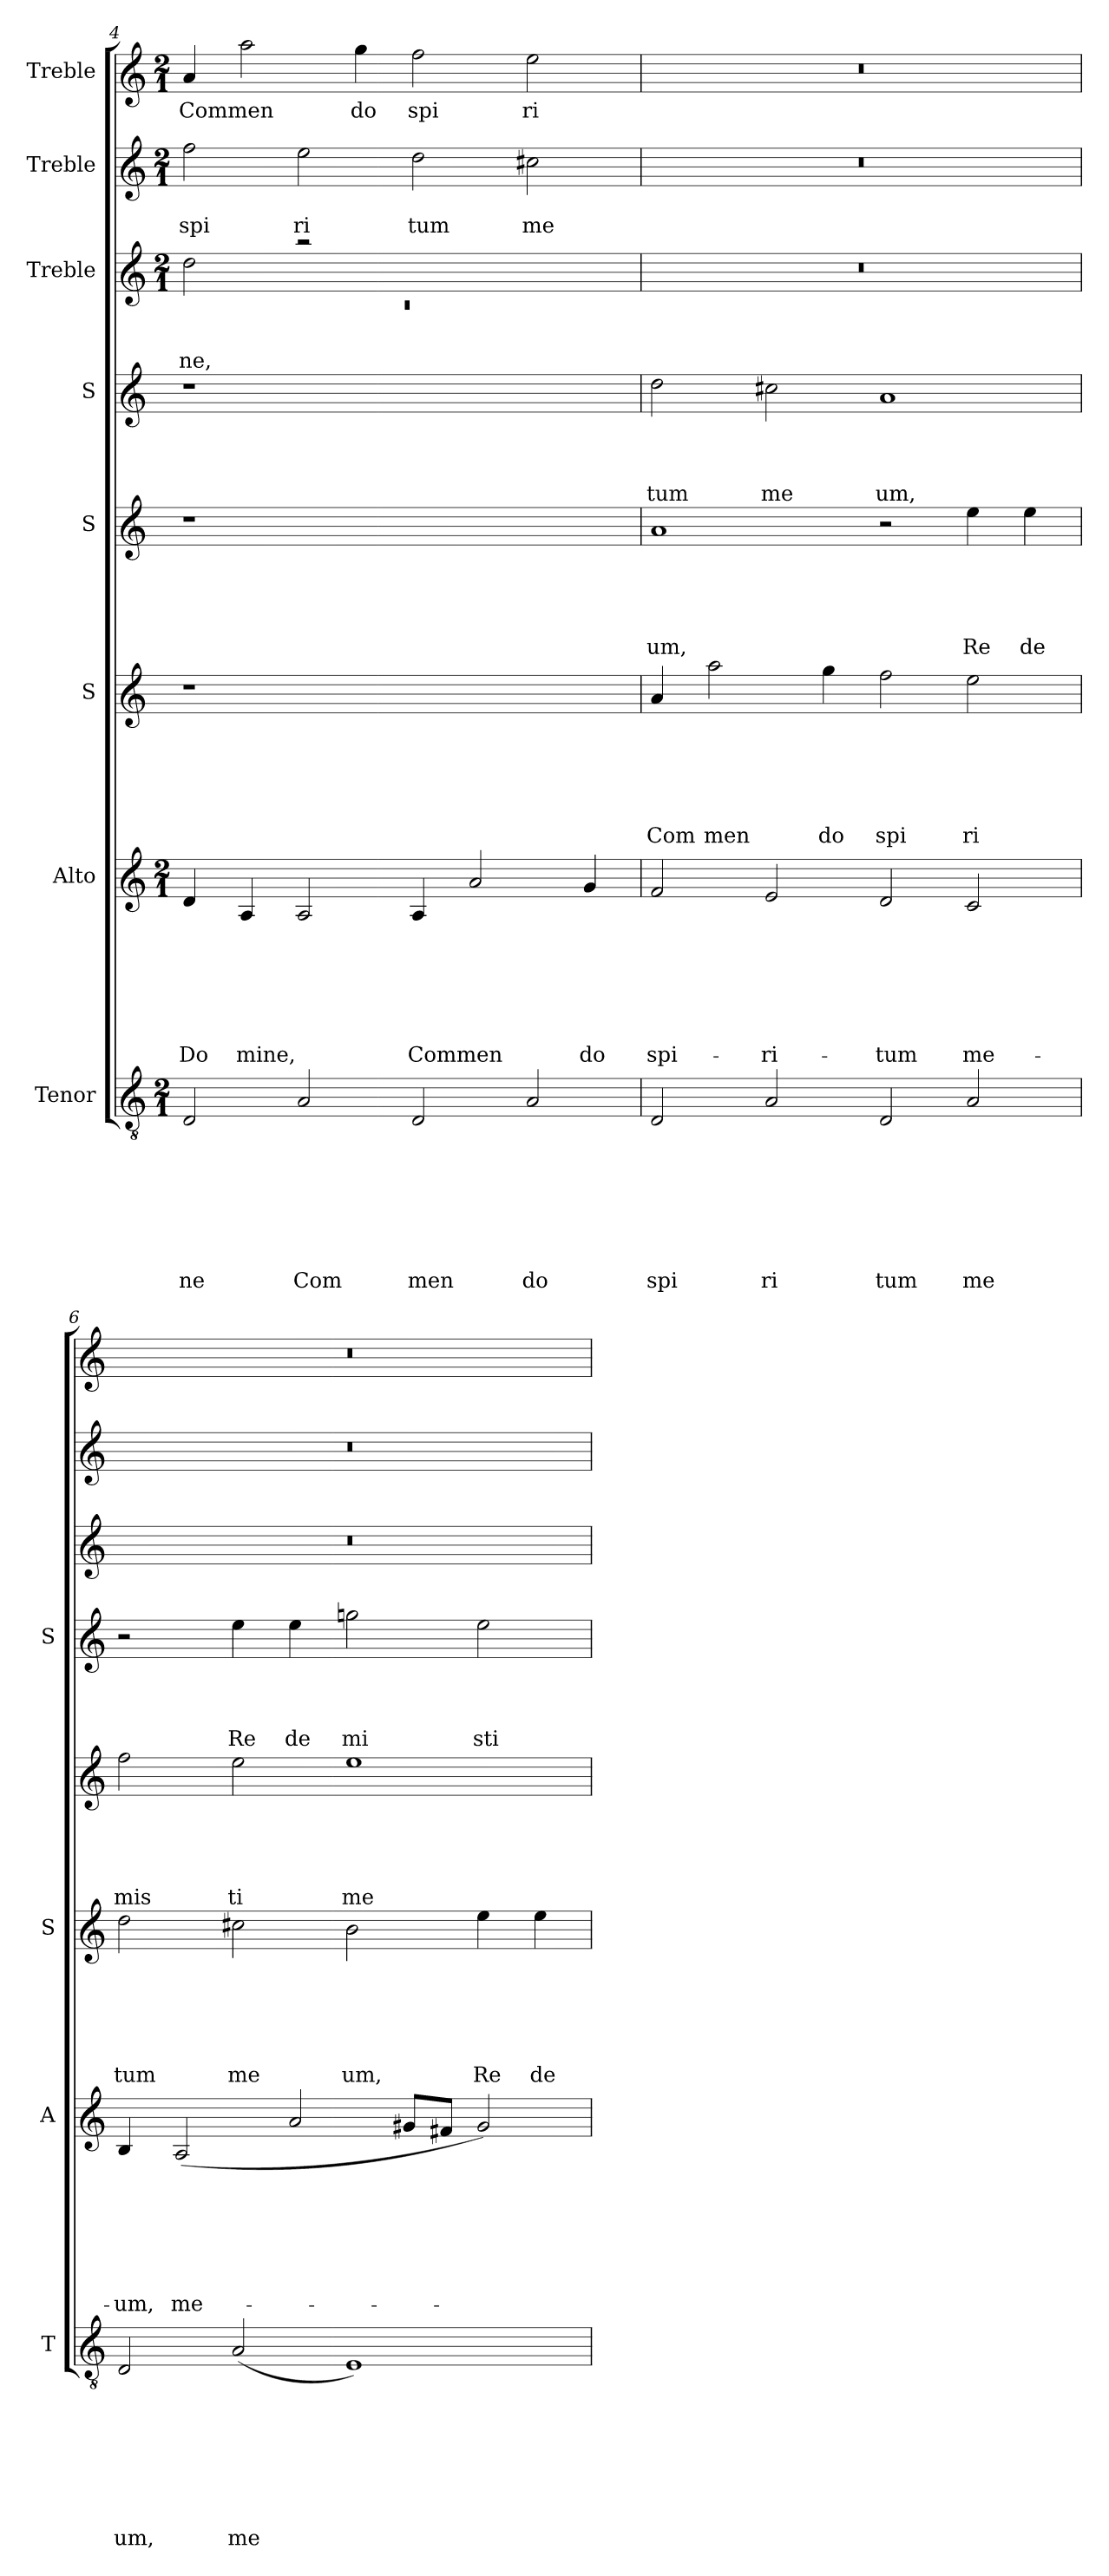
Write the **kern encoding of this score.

**kern	**text	**text	**text	**text	**text	**text	**text	**text	**kern	**text	**text	**text	**text	**text	**text	**text	**kern	**text	**text	**text	**text	**text	**text	**kern	**text	**text	**text	**text	**text	**kern	**text	**text	**text	**text	**kern	**text	**text	**text	**kern	**text	**text	**kern	**text
*part8	*part8	*part8	*part8	*part8	*part8	*part8	*part8	*part8	*part7	*part7	*part7	*part7	*part7	*part7	*part7	*part7	*part6	*part6	*part6	*part6	*part6	*part6	*part6	*part5	*part5	*part5	*part5	*part5	*part5	*part4	*part4	*part4	*part4	*part4	*part3	*part3	*part3	*part3	*part2	*part2	*part2	*part1	*part1
*staff8	*staff8	*staff8	*staff8	*staff8	*staff8	*staff8	*staff8	*staff8	*staff7	*staff7	*staff7	*staff7	*staff7	*staff7	*staff7	*staff7	*staff6	*staff6	*staff6	*staff6	*staff6	*staff6	*staff6	*staff5	*staff5	*staff5	*staff5	*staff5	*staff5	*staff4	*staff4	*staff4	*staff4	*staff4	*staff3	*staff3	*staff3	*staff3	*staff2	*staff2	*staff2	*staff1	*staff1
*I"Tenor	*	*	*	*	*	*	*	*	*I"Alto	*	*	*	*	*	*	*	*I"S	*	*	*	*	*	*	*I"S	*	*	*	*	*	*I"S	*	*	*	*	*I"Treble	*	*	*	*I"Treble	*	*	*I"Treble	*
*I'T	*	*	*	*	*	*	*	*	*I'A	*	*	*	*	*	*	*	*I'S	*	*	*	*	*	*	*	*	*	*	*	*	*I'S	*	*	*	*	*	*	*	*	*	*	*	*	*
*clefGv2	*	*	*	*	*	*	*	*	*clefG2	*	*	*	*	*	*	*	*clefG2	*	*	*	*	*	*	*clefG2	*	*	*	*	*	*clefG2	*	*	*	*	*clefG2	*	*	*	*clefG2	*	*	*clefG2	*
*k[]	*	*	*	*	*	*	*	*	*k[]	*	*	*	*	*	*	*	*k[]	*	*	*	*	*	*	*k[]	*	*	*	*	*	*k[]	*	*	*	*	*k[]	*	*	*	*k[]	*	*	*k[]	*
*C:	*	*	*	*	*	*	*	*	*C:	*	*	*	*	*	*	*	*C:	*	*	*	*	*	*	*C:	*	*	*	*	*	*C:	*	*	*	*	*C:	*	*	*	*C:	*	*	*C:	*
*M2/1	*	*	*	*	*	*	*	*	*M2/1	*	*	*	*	*	*	*	*	*	*	*	*	*	*	*	*	*	*	*	*	*	*	*	*	*	*M2/1	*	*	*	*M2/1	*	*	*M2/1	*
=4	=4	=4	=4	=4	=4	=4	=4	=4	=4	=4	=4	=4	=4	=4	=4	=4	=4	=4	=4	=4	=4	=4	=4	=4	=4	=4	=4	=4	=4	=4	=4	=4	=4	=4	=4	=4	=4	=4	=4	=4	=4	=4	=4
*	*	*	*	*	*	*	*	*	*	*	*	*	*	*	*	*	*	*	*	*	*	*	*	*	*	*	*	*	*	*	*	*	*	*	*^	*	*	*	*	*	*	*	*
!	!	!	!	!	!	!	!	!LO:LY:b	!	!	!	!	!	!	!	!LO:LY:b	!	!	!	!	!	!	!	!	!	!	!	!	!	!	!	!	!	!	!	!LO:N:vis=1	!	!	!LO:LY:b	!	!	!LO:LY:b	!	!LO:LY:b
2D/	.	.	.	.	.	.	.	ne	4d/	.	.	.	.	.	.	Do	1r	.	.	.	.	.	.	1r	.	.	.	.	.	1r	.	.	.	.	2dd\	0rc	.	.	ne,	2ff\	.	spi	4a/	Commen
!	!	!	!	!	!	!	!	!	!	!	!	!	!	!	!	!LO:LY:b	!	!	!	!	!	!	!	!	!	!	!	!	!	!	!	!	!	!	!	!	!	!	!	!	!	!	!	!
.	.	.	.	.	.	.	.	.	4A/	.	.	.	.	.	.	mine,	.	.	.	.	.	.	.	.	.	.	.	.	.	.	.	.	.	.	.	.	.	.	.	.	.	.	2aa\	.
!	!	!	!	!	!	!	!	!LO:LY:b	!	!	!	!	!	!	!	!	!	!	!	!	!	!	!	!	!	!	!	!	!	!	!	!	!	!	!	!	!	!	!	!	!	!LO:LY:b	!	!
2A/	.	.	.	.	.	.	.	Com	2A/	.	.	.	.	.	.	.	.	.	.	.	.	.	.	.	.	.	.	.	.	.	.	.	.	.	2raa	.	.	.	.	2ee\	.	ri	.	.
!	!	!	!	!	!	!	!	!	!	!	!	!	!	!	!	!	!	!	!	!	!	!	!	!	!	!	!	!	!	!	!	!	!	!	!	!	!	!	!	!	!	!	!	!LO:LY:b
.	.	.	.	.	.	.	.	.	.	.	.	.	.	.	.	.	.	.	.	.	.	.	.	.	.	.	.	.	.	.	.	.	.	.	.	.	.	.	.	.	.	.	4gg\	do
!	!	!	!	!	!	!	!	!LO:LY:b	!	!	!	!	!	!	!	!LO:LY:b	!	!	!	!	!	!	!	!	!	!	!	!	!	!	!	!	!	!	!	!	!	!	!	!	!	!LO:LY:b	!	!LO:LY:b
2D/	.	.	.	.	.	.	.	men	4A/	.	.	.	.	.	.	Commen	1ryy	.	.	.	.	.	.	1ryy	.	.	.	.	.	1ryy	.	.	.	.	1ryy	.	.	.	.	2dd\	.	tum	2ff\	spi
.	.	.	.	.	.	.	.	.	2a/	.	.	.	.	.	.	.	.	.	.	.	.	.	.	.	.	.	.	.	.	.	.	.	.	.	.	.	.	.	.	.	.	.	.	.
!	!	!	!	!	!	!	!	!LO:LY:b	!	!	!	!	!	!	!	!	!	!	!	!	!	!	!	!	!	!	!	!	!	!	!	!	!	!	!	!	!	!	!	!	!	!LO:LY:b	!	!LO:LY:b
2A/	.	.	.	.	.	.	.	do	.	.	.	.	.	.	.	.	.	.	.	.	.	.	.	.	.	.	.	.	.	.	.	.	.	.	.	.	.	.	.	2cc#X\	.	me	2ee\	ri
!	!	!	!	!	!	!	!	!	!	!	!	!	!	!	!	!LO:LY:b	!	!	!	!	!	!	!	!	!	!	!	!	!	!	!	!	!	!	!	!	!	!	!	!	!	!	!	!
.	.	.	.	.	.	.	.	.	4g/	.	.	.	.	.	.	do	.	.	.	.	.	.	.	.	.	.	.	.	.	.	.	.	.	.	.	.	.	.	.	.	.	.	.	.
*	*	*	*	*	*	*	*	*	*	*	*	*	*	*	*	*	*	*	*	*	*	*	*	*	*	*	*	*	*	*	*	*	*	*	*v	*v	*	*	*	*	*	*	*	*
!!LO:LB:g=z
=5	=5	=5	=5	=5	=5	=5	=5	=5	=5	=5	=5	=5	=5	=5	=5	=5	=5	=5	=5	=5	=5	=5	=5	=5	=5	=5	=5	=5	=5	=5	=5	=5	=5	=5	=5	=5	=5	=5	=5	=5	=5	=5	=5
!	!	!	!	!	!	!	!	!LO:LY:b	!	!	!	!	!	!	!	!LO:LY:b	!	!	!	!	!	!	!LO:LY:b	!	!	!	!	!	!LO:LY:b	!	!	!	!	!LO:LY:b	!	!	!	!	!	!	!	!	!
2D/	.	.	.	.	.	.	.	spi	2f/	.	.	.	.	.	.	spi-	4a/	.	.	.	.	.	Com	1a	.	.	.	.	um,	2dd\	.	.	.	tum	0r	.	.	.	0r	.	.	0r	.
!	!	!	!	!	!	!	!	!	!	!	!	!	!	!	!	!	!	!	!	!	!	!	!LO:LY:b	!	!	!	!	!	!	!	!	!	!	!	!	!	!	!	!	!	!	!	!
.	.	.	.	.	.	.	.	.	.	.	.	.	.	.	.	.	2aa\	.	.	.	.	.	men	.	.	.	.	.	.	.	.	.	.	.	.	.	.	.	.	.	.	.	.
!	!	!	!	!	!	!	!	!LO:LY:b	!	!	!	!	!	!	!	!LO:LY:b	!	!	!	!	!	!	!	!	!	!	!	!	!	!	!	!	!	!LO:LY:b	!	!	!	!	!	!	!	!	!
2A/	.	.	.	.	.	.	.	ri	2e/	.	.	.	.	.	.	-ri-	.	.	.	.	.	.	.	.	.	.	.	.	.	2cc#X\	.	.	.	me	.	.	.	.	.	.	.	.	.
!	!	!	!	!	!	!	!	!	!	!	!	!	!	!	!	!	!	!	!	!	!	!	!LO:LY:b	!	!	!	!	!	!	!	!	!	!	!	!	!	!	!	!	!	!	!	!
.	.	.	.	.	.	.	.	.	.	.	.	.	.	.	.	.	4gg\	.	.	.	.	.	do	.	.	.	.	.	.	.	.	.	.	.	.	.	.	.	.	.	.	.	.
!	!	!	!	!	!	!	!	!LO:LY:b	!	!	!	!	!	!	!	!LO:LY:b	!	!	!	!	!	!	!LO:LY:b	!	!	!	!	!	!	!	!	!	!	!LO:LY:b	!	!	!	!	!	!	!	!	!
2D/	.	.	.	.	.	.	.	tum	2d/	.	.	.	.	.	.	-tum	2ff\	.	.	.	.	.	spi	2r	.	.	.	.	.	1a	.	.	.	um,	.	.	.	.	.	.	.	.	.
!	!	!	!	!	!	!	!	!LO:LY:b	!	!	!	!	!	!	!	!LO:LY:b	!	!	!	!	!	!	!LO:LY:b	!	!	!	!	!	!LO:LY:b	!	!	!	!	!	!	!	!	!	!	!	!	!	!
2A/	.	.	.	.	.	.	.	me	2c/	.	.	.	.	.	.	me-	2ee\	.	.	.	.	.	ri	4ee\	.	.	.	.	Re	.	.	.	.	.	.	.	.	.	.	.	.	.	.
!	!	!	!	!	!	!	!	!	!	!	!	!	!	!	!	!	!	!	!	!	!	!	!	!	!	!	!	!	!LO:LY:b	!	!	!	!	!	!	!	!	!	!	!	!	!	!
.	.	.	.	.	.	.	.	.	.	.	.	.	.	.	.	.	.	.	.	.	.	.	.	4ee\	.	.	.	.	de	.	.	.	.	.	.	.	.	.	.	.	.	.	.
=6	=6	=6	=6	=6	=6	=6	=6	=6	=6	=6	=6	=6	=6	=6	=6	=6	=6	=6	=6	=6	=6	=6	=6	=6	=6	=6	=6	=6	=6	=6	=6	=6	=6	=6	=6	=6	=6	=6	=6	=6	=6	=6	=6
!	!	!	!	!	!	!	!	!LO:LY:b	!	!	!	!	!	!	!	!LO:LY:b	!	!	!	!	!	!	!LO:LY:b	!	!	!	!	!	!LO:LY:b	!	!	!	!	!	!	!	!	!	!	!	!	!	!
2D/	.	.	.	.	.	.	.	um,	4B/	.	.	.	.	.	.	-um,	2dd\	.	.	.	.	.	tum	2ff\	.	.	.	.	mis	2r	.	.	.	.	0r	.	.	.	0r	.	.	0r	.
!	!	!	!	!	!	!	!	!	!	!	!	!	!	!	!	!LO:LY:b	!	!	!	!	!	!	!	!	!	!	!	!	!	!	!	!	!	!	!	!	!	!	!	!	!	!	!
.	.	.	.	.	.	.	.	.	(<2A/	.	.	.	.	.	.	me-	.	.	.	.	.	.	.	.	.	.	.	.	.	.	.	.	.	.	.	.	.	.	.	.	.	.	.
!	!	!	!	!	!	!	!	!LO:LY:b	!	!	!	!	!	!	!	!	!	!	!	!	!	!	!LO:LY:b	!	!	!	!	!	!LO:LY:b	!	!	!	!	!LO:LY:b	!	!	!	!	!	!	!	!	!
(<2A/	.	.	.	.	.	.	.	me	.	.	.	.	.	.	.	.	2cc#X\	.	.	.	.	.	me	2ee\	.	.	.	.	ti	4ee\	.	.	.	Re	.	.	.	.	.	.	.	.	.
!	!	!	!	!	!	!	!	!	!	!	!	!	!	!	!	!	!	!	!	!	!	!	!	!	!	!	!	!	!	!	!	!	!	!LO:LY:b	!	!	!	!	!	!	!	!	!
.	.	.	.	.	.	.	.	.	2a/	.	.	.	.	.	.	.	.	.	.	.	.	.	.	.	.	.	.	.	.	4ee\	.	.	.	de	.	.	.	.	.	.	.	.	.
!	!	!	!	!	!	!	!	!	!	!	!	!	!	!	!	!	!	!	!	!	!	!	!LO:LY:b	!	!	!	!	!	!LO:LY:b	!	!	!	!	!LO:LY:b	!	!	!	!	!	!	!	!	!
1E)	.	.	.	.	.	.	.	.	.	.	.	.	.	.	.	.	2b\	.	.	.	.	.	um,	1ee	.	.	.	.	me	2ggn\	.	.	.	mi	.	.	.	.	.	.	.	.	.
.	.	.	.	.	.	.	.	.	8g#X/L	.	.	.	.	.	.	.	.	.	.	.	.	.	.	.	.	.	.	.	.	.	.	.	.	.	.	.	.	.	.	.	.	.	.
.	.	.	.	.	.	.	.	.	8f#X/J	.	.	.	.	.	.	.	.	.	.	.	.	.	.	.	.	.	.	.	.	.	.	.	.	.	.	.	.	.	.	.	.	.	.
!	!	!	!	!	!	!	!	!	!	!	!	!	!	!	!	!	!	!	!	!	!	!	!LO:LY:b	!	!	!	!	!	!	!	!	!	!	!LO:LY:b	!	!	!	!	!	!	!	!	!
.	.	.	.	.	.	.	.	.	2g#/)	.	.	.	.	.	.	.	4ee\	.	.	.	.	.	Re	.	.	.	.	.	.	2ee\	.	.	.	sti	.	.	.	.	.	.	.	.	.
!	!	!	!	!	!	!	!	!	!	!	!	!	!	!	!	!	!	!	!	!	!	!	!LO:LY:b	!	!	!	!	!	!	!	!	!	!	!	!	!	!	!	!	!	!	!	!
.	.	.	.	.	.	.	.	.	.	.	.	.	.	.	.	.	4ee\	.	.	.	.	.	de	.	.	.	.	.	.	.	.	.	.	.	.	.	.	.	.	.	.	.	.
=	=	=	=	=	=	=	=	=	=	=	=	=	=	=	=	=	=	=	=	=	=	=	=	=	=	=	=	=	=	=	=	=	=	=	=	=	=	=	=	=	=	=	=
*-	*-	*-	*-	*-	*-	*-	*-	*-	*-	*-	*-	*-	*-	*-	*-	*-	*-	*-	*-	*-	*-	*-	*-	*-	*-	*-	*-	*-	*-	*-	*-	*-	*-	*-	*-	*-	*-	*-	*-	*-	*-	*-	*-
